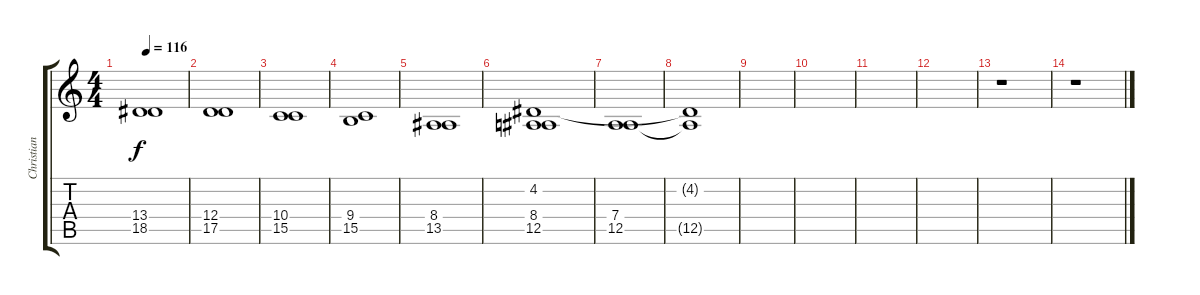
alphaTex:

\track ("Christian Lorenz [Flake]" "Christian ") {instrument choiraahs}
\staff {score tabs}
\tuning (E4 B3 G3 D3 A2 E2) {hide}
\ts (4 4)
\tempo 116
\clef g2
\ks c
(13.4 18.5).1{dy f volume 13 instrument pad7halo} |
(12.4 17.5).1 |
(10.4 15.5).1 |
(9.4 15.5).1 |
(8.4 13.5).1 |
(4.2 8.4 12.5).1 |
(7.4 12.5).1 |
(4.2{t} 12.5{t}).1 |
|
|
|
|
r.1 |
r.1
